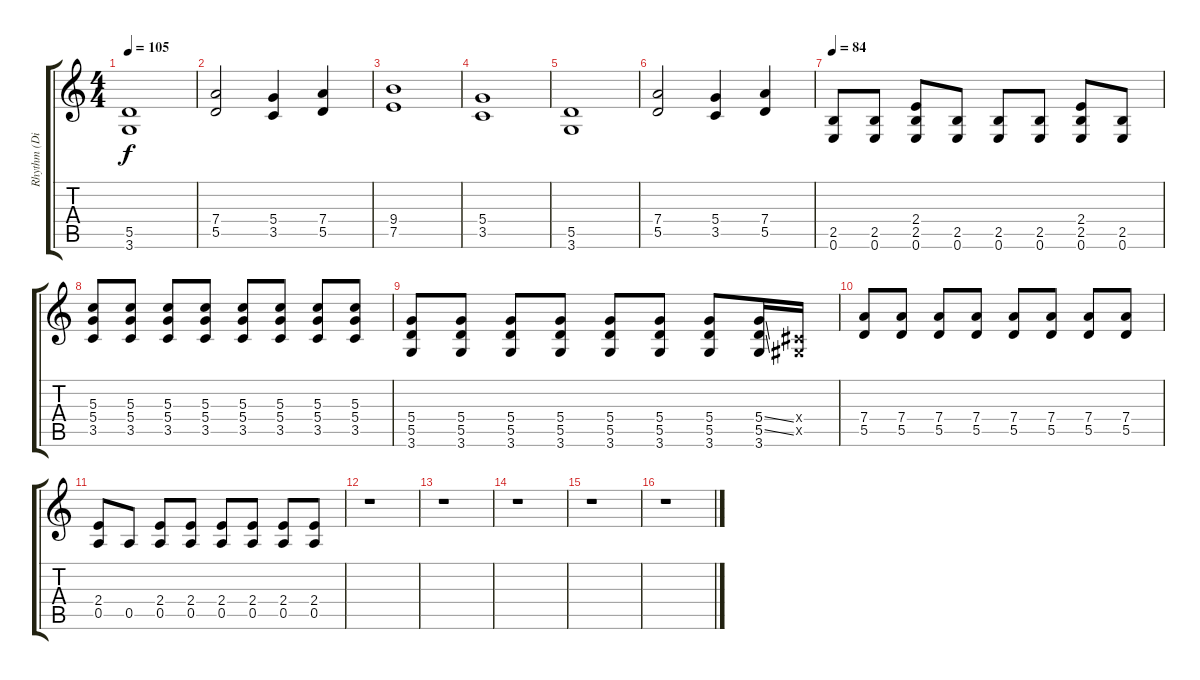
\track ("Rhythm (Distortion)" "Rhythm (Di") {instrument distortionguitar}
\staff {score tabs}
\tuning (E4 B3 G3 D3 A2 E2) {hide}
\ts (4 4)
\tempo 105
\clef g2
\ks c
(5.5 3.6).1{dy f} |
(7.4 5.5).2 (5.4 3.5).4 (7.4 5.5).4 |
(9.4 7.5).1 |
(5.4 3.5).1 |
(5.5 3.6).1 |
(7.4 5.5).2 (5.4 3.5).4 (7.4 5.5).4 |
\tempo 84
(2.5 0.6).8 (2.5 0.6).8 (2.4 2.5 0.6).8 (2.5 0.6).8 (2.5 0.6).8 (2.5 0.6).8 (2.4 2.5 0.6).8 (2.5 0.6).8 |
(5.3 5.4 3.5).8 (5.3 5.4 3.5).8 (5.3 5.4 3.5).8 (5.3 5.4 3.5).8 (5.3 5.4 3.5).8 (5.3 5.4 3.5).8 (5.3 5.4 3.5).8 (5.3 5.4 3.5).8 |
(5.4 5.5 3.6).8 (5.4 5.5 3.6).8 (5.4 5.5 3.6).8 (5.4 5.5 3.6).8 (5.4 5.5 3.6).8 (5.4 5.5 3.6).8 (5.4 5.5 3.6).8 (5.4{ss} 5.5{ss} 3.6).16 (-1.4{x} -1.5{x}).16 |
(7.4 5.5).8 (7.4 5.5).8 (7.4 5.5).8 (7.4 5.5).8 (7.4 5.5).8 (7.4 5.5).8 (7.4 5.5).8 (7.4 5.5).8 |
(2.4 0.5).8 0.5.8 (2.4 0.5).8 (2.4 0.5).8 (2.4 0.5).8 (2.4 0.5).8 (2.4 0.5).8 (2.4 0.5).8 |
r.1 |
r.1 |
r.1 |
r.1 |
r.1
